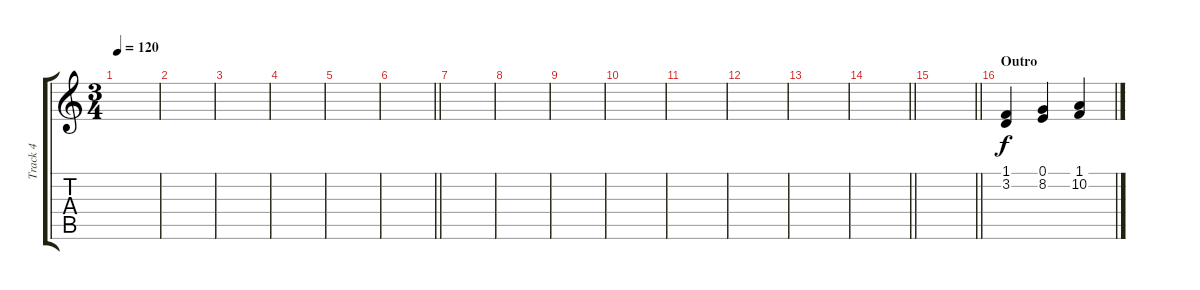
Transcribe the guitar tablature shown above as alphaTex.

\track ("Track 4" "Track 4") {instrument brightacousticpiano}
\staff {score tabs}
\tuning (E4 B3 G3 D3 A2 D2) {hide}
\ts (3 4)
\tempo 120
\clef g2
\ks c
|
|
|
|
|
\barLineRight lightlight
|
|
|
|
|
|
|
|
\barLineRight lightlight
|
\barLineRight lightlight
|
\section ("" "Outro")
(1.1 3.2).4 (0.1 8.2).4 (1.1 10.2).4
